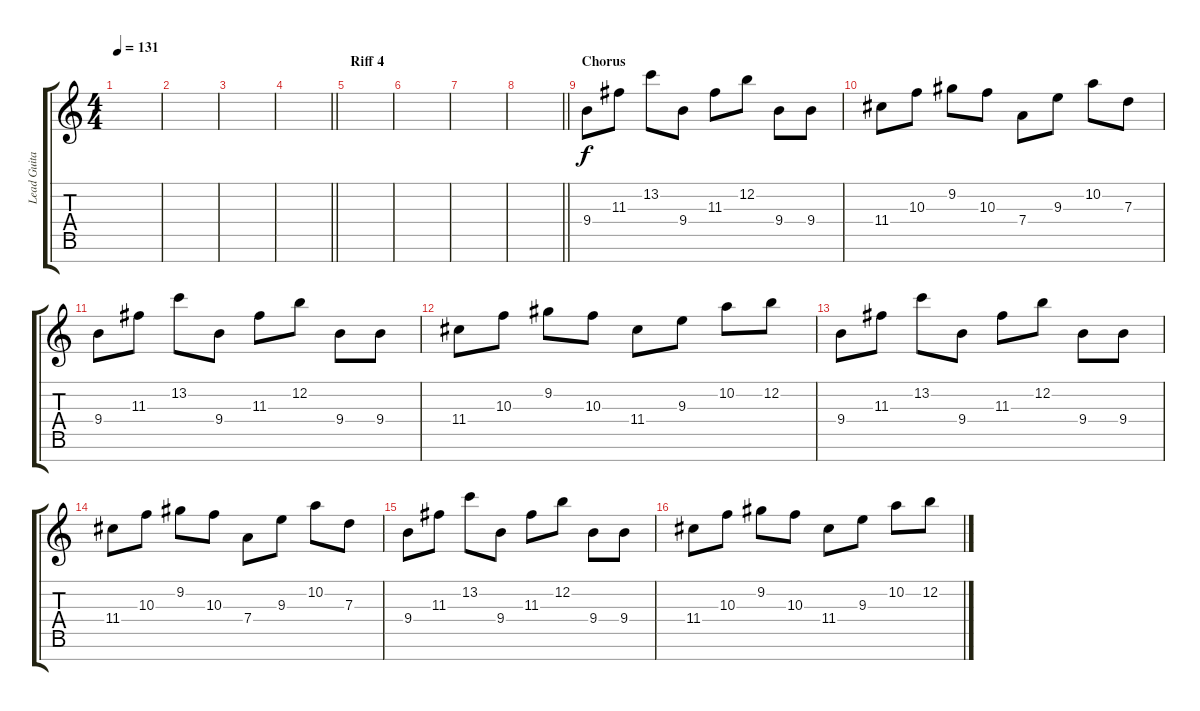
\track ("Lead Guitar" "Lead Guita") {instrument distortionguitar}
\staff {score tabs}
\tuning (E4 B3 G3 D3 A2 E2 B1) {hide}
\ts (4 4)
\tempo 131
\clef g2
\ks c
|
|
|
\barLineRight lightlight
|
\section ("" "Riff 4")
|
|
|
\barLineRight lightlight
|
\section ("" "Chorus")
9.4.8 11.3.8 13.2.8 9.4.8 11.3.8 12.2.8 9.4.8 9.4.8 |
11.4.8 10.3.8 9.2.8 10.3.8 7.4.8 9.3.8 10.2.8 7.3.8 |
9.4.8 11.3.8 13.2.8 9.4.8 11.3.8 12.2.8 9.4.8 9.4.8 |
11.4.8 10.3.8 9.2.8 10.3.8 11.4.8 9.3.8 10.2.8 12.2.8 |
9.4.8 11.3.8 13.2.8 9.4.8 11.3.8 12.2.8 9.4.8 9.4.8 |
11.4.8 10.3.8 9.2.8 10.3.8 7.4.8 9.3.8 10.2.8 7.3.8 |
9.4.8 11.3.8 13.2.8 9.4.8 11.3.8 12.2.8 9.4.8 9.4.8 |
11.4.8 10.3.8 9.2.8 10.3.8 11.4.8 9.3.8 10.2.8 12.2.8
